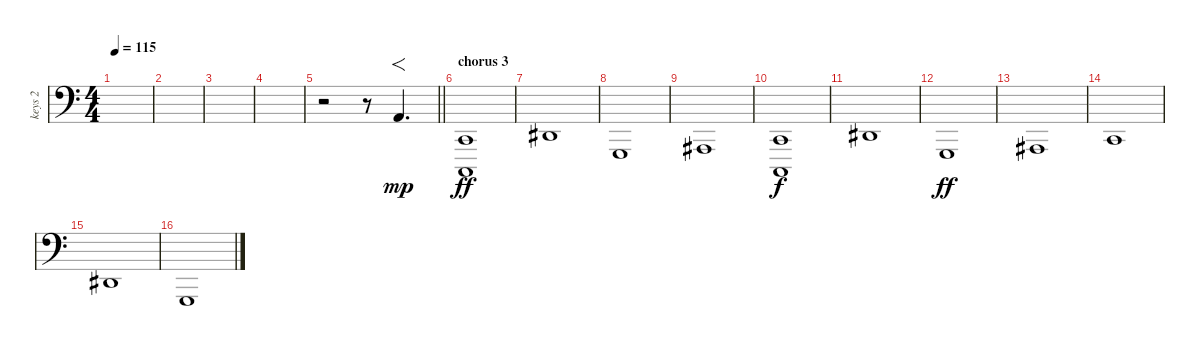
\track ("keys 2" "keys 2") {instrument pad2warm}
\staff {score}
\tuning (G2 D2 A1 C1) {hide}
\ts (4 4)
\tempo 115
\clef f4
\ks c
|
|
|
|
\barLineRight lightlight
r.2 r.8 2.1.4{f d dy mp instrument reversecymbal} |
\section ("" "chorus 3")
(3.3 0.4).1{dy ff volume 14 instrument lead1square} |
1.2.1 |
7.4.1 |
10.4.1 |
(3.3 0.4).1{dy f} |
6.3.1 |
7.4.1{dy ff} |
10.4.1 |
12.4.1 |
15.4.1 |
7.4.1
